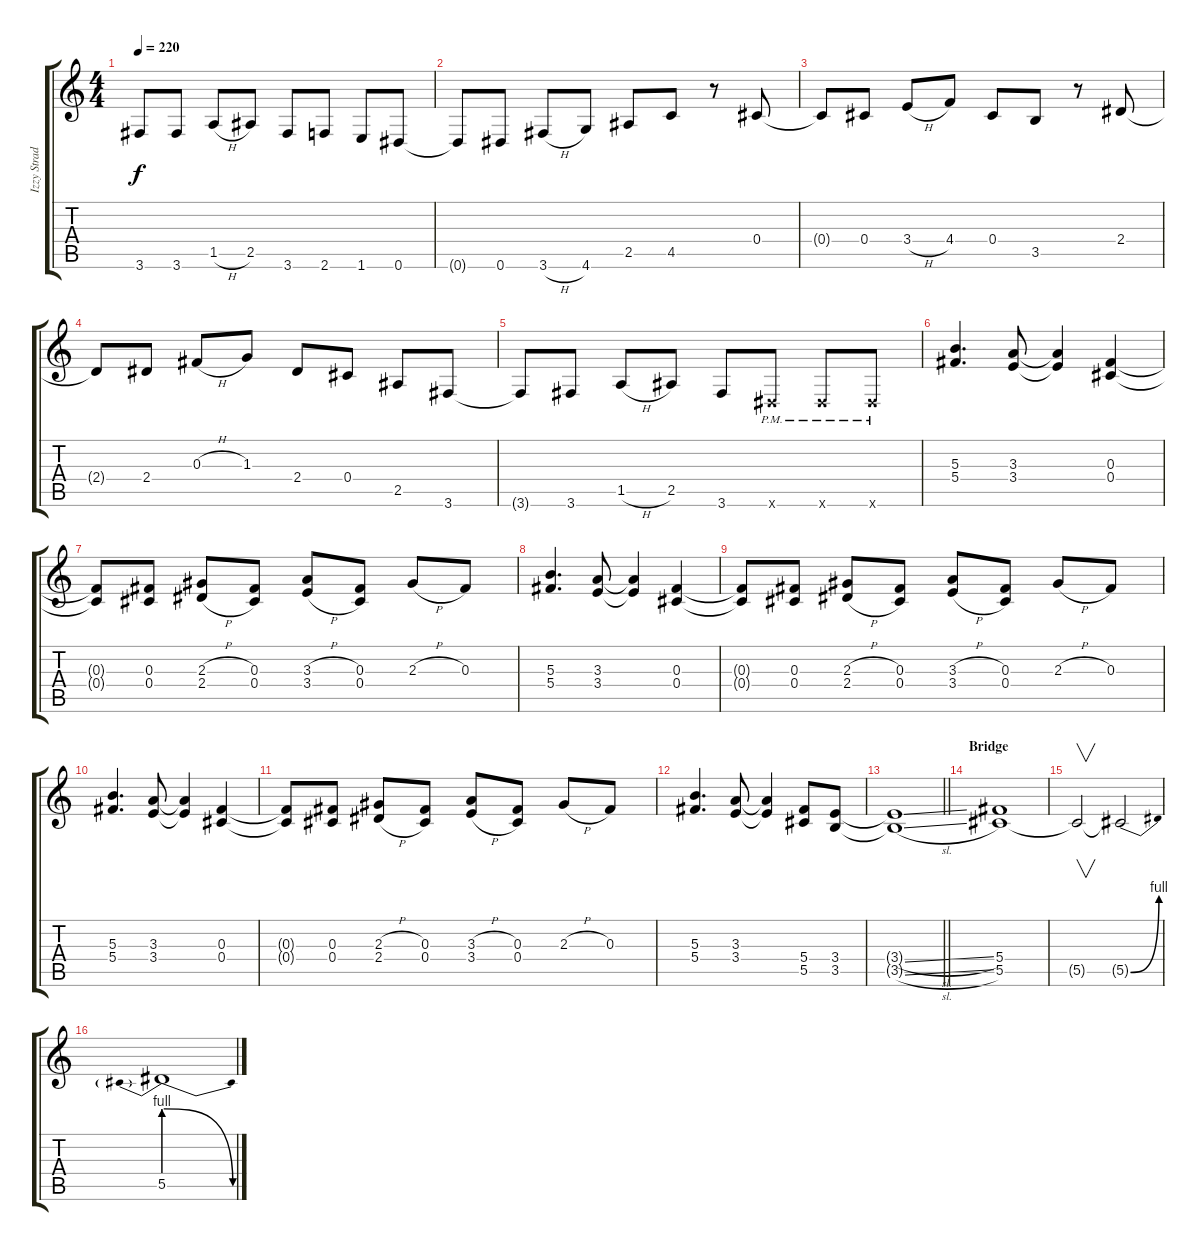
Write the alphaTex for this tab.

\track ("Izzy Stradlin - Rhytm Guitar" "Izzy Strad") {instrument overdrivenguitar}
\staff {score tabs}
\tuning (Eb4 Bb3 Gb3 Db3 Ab2 Eb2) {hide}
\ts (4 4)
\tempo 220
\clef g2
\ks c
3.6{t}.8{dy f} 3.6.8 1.5{h}.8 2.5.8 3.6.8 2.6.8 1.6.8 0.6.8 |
0.6{t}.8 0.6.8 3.6{h}.8 4.6.8 2.5.8 4.5.8 r.8 0.4.8 |
0.4{t}.8 0.4.8 3.4{h}.8 4.4.8 0.4.8 3.5.8 r.8 2.4.8 |
2.4{t}.8 2.4.8 0.3{h}.8 1.3.8 2.4.8 0.4.8 2.5.8 3.6.8 |
3.6{t}.8 3.6.8 1.5{h}.8 2.5.8 3.6.8 0.6{pm x}.8 0.6{pm x}.8 0.6{pm x}.8 |
(5.3 5.4).4{d} (3.3 3.4).8 (3.3{t} 3.4{t}).4 (0.3 0.4).4 |
(0.3{t} 0.4{t}).8 (0.3 0.4).8 (2.3{h} 2.4{h}).8 (0.3 0.4).8 (3.3{h} 3.4{h}).8 (0.3 0.4).8 2.3{h}.8 0.3.8 |
(5.3 5.4).4{d} (3.3 3.4).8 (3.3{t} 3.4{t}).4 (0.3 0.4).4 |
(0.3{t} 0.4{t}).8 (0.3 0.4).8 (2.3{h} 2.4{h}).8 (0.3 0.4).8 (3.3{h} 3.4{h}).8 (0.3 0.4).8 2.3{h}.8 0.3.8 |
(5.3 5.4).4{d} (3.3 3.4).8 (3.3{t} 3.4{t}).4 (0.3 0.4).4 |
(0.3{t} 0.4{t}).8 (0.3 0.4).8 (2.3{h} 2.4{h}).8 (0.3 0.4).8 (3.3{h} 3.4{h}).8 (0.3 0.4).8 2.3{h}.8 0.3.8 |
(5.3 5.4).4{d} (3.3 3.4).8 (3.3{t} 3.4{t}).4 (5.4 5.5).8 (3.4 3.5).8 |
\barLineRight lightlight
(3.4{sl t} 3.5{sl t}).1 |
\section ("" "Bridge")
(5.4 5.5).1 |
5.5{t}.2{v} 5.5{be (bend 0 0 60 4) t}.2 |
5.5{be (prebendrelease 0 4 60 0)}.1
